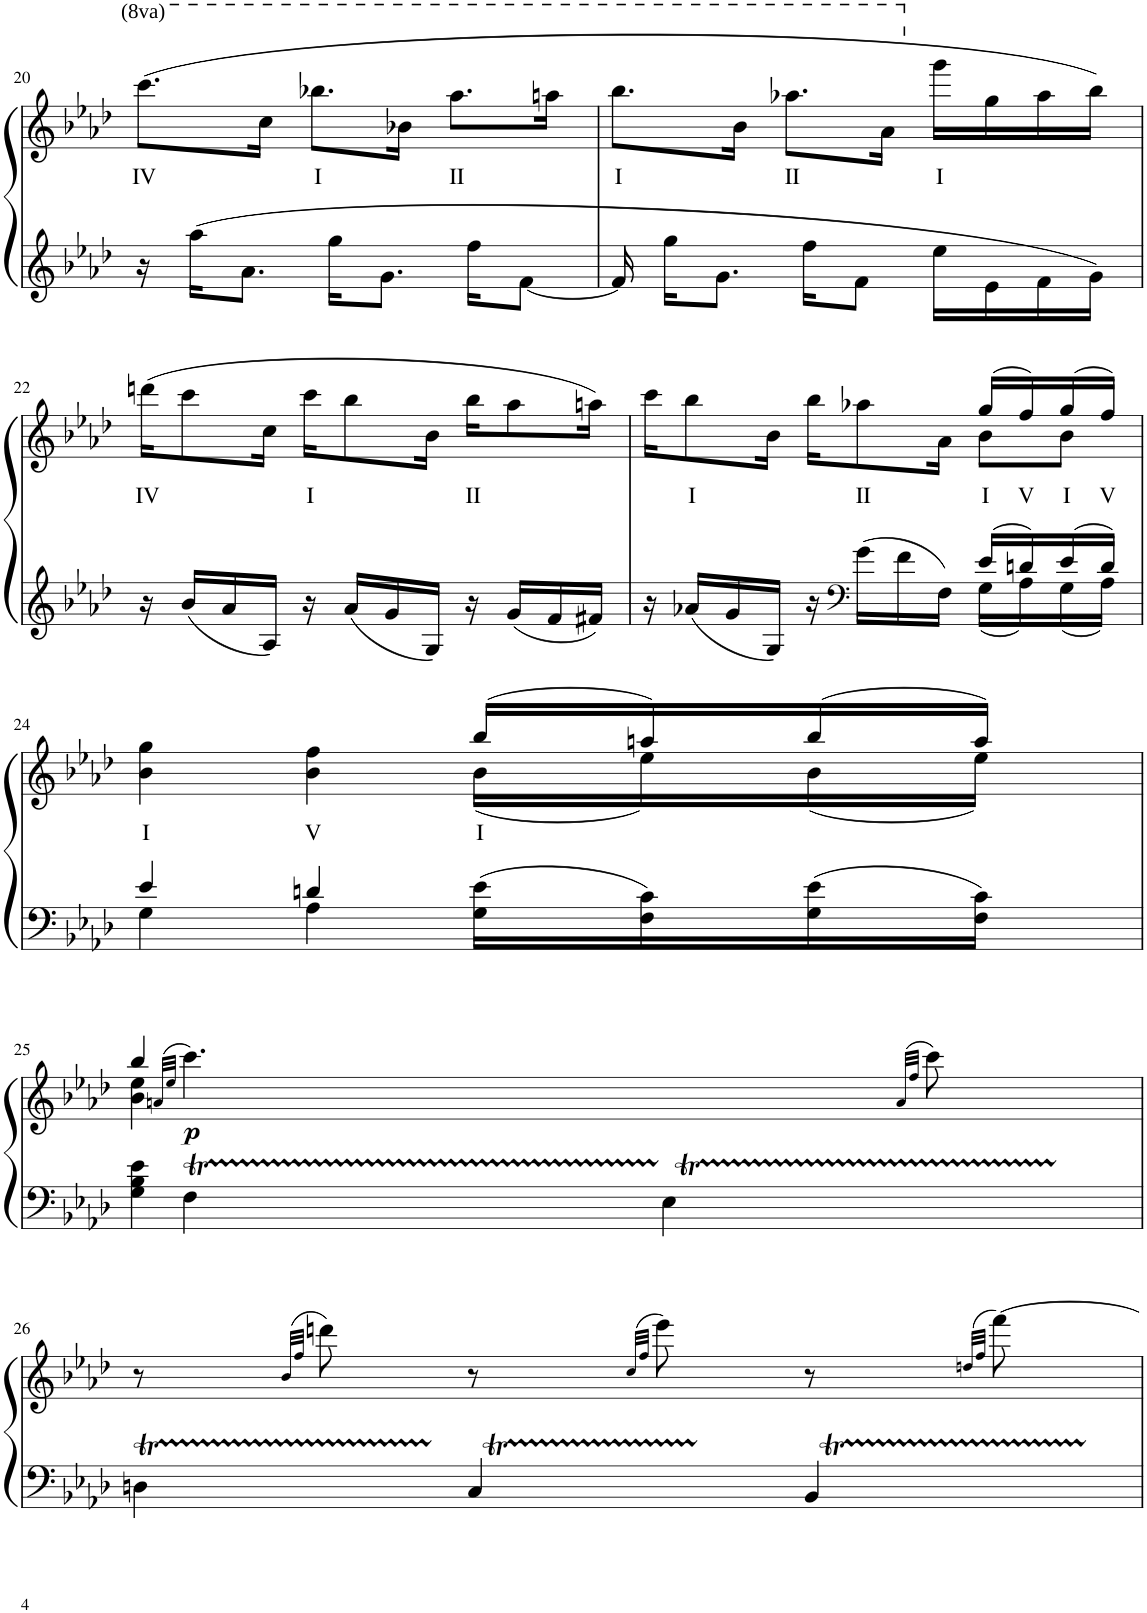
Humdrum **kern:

**kern	**kern	**text	**dynam
*part1	*part1	*part1	*part1
*staff2	*staff1	*staff1	*staff1/2
*I"Piano	*	*	*
*I'Pno	*	*	*
!!LO:PB:g=z
*clefG2	*clefG2	*	*
*k[b-e-a-d-]	*k[b-e-a-d-]	*	*
*M3/4	*M3/4	*	*
=20	=20	=20	=20
!	!	!LO:LY:b	!
16r	(8.cccc\L	IV	.
16aa-\KL	.	.	.
8.a-\J	.	.	.
.	16ccc\Jk	.	.
!	!	!LO:LY:b	!
.	8.bbb-X\L	I	.
16gg\KL	.	.	.
8.g\J	.	.	.
.	16bb-X\Jk	.	.
!	!	!LO:LY:b	!
.	8.aaa-\L	II	.
16ff\KL	.	.	.
[<8f\J	.	.	.
.	16aaan\Jk	.	.
=21	=21	=21	=21
!	!	!LO:LY:b	!
16f/]	8.bbb-\L	I	.
16gg\KL	.	.	.
8.g\J	.	.	.
.	16bb-\Jk	.	.
!	!	!LO:LY:b	!
.	8.aaa-X\L	II	.
16ff\KL	.	.	.
8f\J	.	.	.
.	16aa-\Jk	.	.
!	!	!LO:LY:b	!
16ee-\LL	16ggg\LL	I	.
16e-\	16gg\	.	.
16f\	16aa-\	.	.
16g\JJ	16bb-\JJ)	.	.
!!LO:LB:g=z
=22	=22	=22	=22
!	!	!LO:LY:b	!
16r	(16dddn\KL	IV	.
16b-/LL	8ccc\	.	.
16a-/	.	.	.
16A-/JJ	16cc\Jk	.	.
!	!	!LO:LY:b	!
16r	16ccc\KL	I	.
16a-/LL	8bb-\	.	.
16g/	.	.	.
16G/JJ	16b-\Jk	.	.
!	!	!LO:LY:b	!
16r	16bb-\KL	II	.
16g/LL	8aa-\	.	.
16f/	.	.	.
16f#X/JJ	16aan\Jk)	.	.
=23	=23	=23	=23
*^	*^	*	*
16r	2ryy	16ccc\KL	2ryy	.	.
!	!	!	!	!LO:LY:b	!
16a-X/LL	.	8bb-\	.	I	.
16g/	.	.	.	.	.
16G/JJ	.	16b-\Jk	.	.	.
16r	.	16bb-\KL	.	.	.
*clefF4	*	*	*	*	*
!	!	!	!	!LO:LY:b	!
16g\LL	.	8aa-X\	.	II	.
16f\	.	.	.	.	.
16F\JJ	.	16a-\Jk	.	.	.
!	!	!	!	!LO:LY:b	!
16e-/LL	16G\LL	(16gg/LL	8b-\L	I	.
!	!	!	!	!LO:LY:b	!
16dn/	16A-\	16ff/)	.	V	.
!	!	!	!	!LO:LY:b	!
16e-/	16G\	(16gg/	8b-\J	I	.
!	!	!	!	!LO:LY:b	!
16d/JJ	16A-\JJ	16ff/JJ)	.	V	.
!!LO:LB:g=z	!!
=24	=24	=24	=24	=24	=24
!	!	!	!	!LO:LY:b	!
4e-/	4G\	4b-\ 4gg\	2ryy	I	.
!	!	!	!	!LO:LY:b	!
4dn/	4A-\	4b-\ 4ff\	.	V	.
!	!	!	!	!LO:LY:b	!
16G\ 16e-\LL	4ryy	(16bb-/LL	(16b-\LL	I	.
16F\ 16c\	.	16aan/)	16ee-\)	.	.
16G\ 16e-\	.	(16bb-/	(16b-\	.	.
16F\ 16c\JJ	.	16aa/JJ)	16ee-\JJ)	.	.
!!LO:LB:g=z	!!
=25	=25	=25	=25	=25	=25
4G\ 4B-\ 4e-\	64ryy	4bb-/	4b-\ 4ee-\	.	.
*v	*v	*	*	*	*
.	(>32qan/LLL	.	.	.
.	32qee-/JJJ	.	.	.
!	!	!	!	!LO:DY:b
4FT\	4.ccc\)	2ryy	.	p
*^	*	*	*	*
.	64G!	.	.	.	.
.	64F!	.	.	.	.
.	64G!	.	.	.	.
.	64F!	.	.	.	.
.	64G!	.	.	.	.
.	64F!	.	.	.	.
.	64G!	.	.	.	.
.	64F!	.	.	.	.
.	64G!	.	.	.	.
.	64F!	.	.	.	.
.	64G!	.	.	.	.
.	32E-!	.	.	.	.
.	32F!	.	.	.	.
4E-\	64ryy	.	.	.	.
.	64F!	.	.	.	.
.	64E-!	.	.	.	.
.	64F!	.	.	.	.
.	64E-!	.	.	.	.
.	64F!	.	.	.	.
.	64E-!	.	.	.	.
.	64F!	.	.	.	.
.	.	(>32qa/LLL	.	.	.
.	.	32qff/JJJ	.	.	.
.	64E-!	8ccc\)	.	.	.
.	64F!	.	.	.	.
.	64E-!	.	.	.	.
.	64F!	.	.	.	.
.	32Dn!	.	.	.	.
.	32E-!	.	.	.	.
*	*	*v	*v	*	*
!!LO:LB:g=z
=26	=26	=26	=26	=26
4Dnt\	64ryy	8r	.	.
.	64E-!	.	.	.
.	64D!	.	.	.
.	64E-!	.	.	.
.	64D!	.	.	.
.	64E-!	.	.	.
.	64D!	.	.	.
.	64E-!	.	.	.
.	.	(>32qb-/LLL	.	.
.	.	32qff/JJJ	.	.
.	64D!	8dddn\)	.	.
.	64E-!	.	.	.
.	64D!	.	.	.
.	64E-!	.	.	.
.	32C!	.	.	.
.	32D!	.	.	.
4C/	64ryy	8r	.	.
.	64D!	.	.	.
.	64C!	.	.	.
.	64D!	.	.	.
.	64C!	.	.	.
.	64D!	.	.	.
.	64C!	.	.	.
.	64D!	.	.	.
.	.	(>32qcc/LLL	.	.
.	.	32qff/JJJ	.	.
.	64C!	8eee-\)	.	.
.	64D!	.	.	.
.	64C!	.	.	.
.	64D!	.	.	.
.	32BB-!	.	.	.
.	32C!	.	.	.
4BB-/	64ryy	8r	.	.
.	64C!	.	.	.
.	64BB-!	.	.	.
.	64C!	.	.	.
.	64BB-!	.	.	.
.	64C!	.	.	.
.	64BB-!	.	.	.
.	64C!	.	.	.
.	.	(>32qddn/LLL	.	.
.	.	32qff/JJJ	.	.
.	64BB-!	[8fff\)	.	.
.	64C!	.	.	.
.	64BB-!	.	.	.
.	64C!	.	.	.
.	32AA-!	.	.	.
.	32BB-!	.	.	.
*v	*v	*	*	*
=	=	=	=
*-	*-	*-	*-
